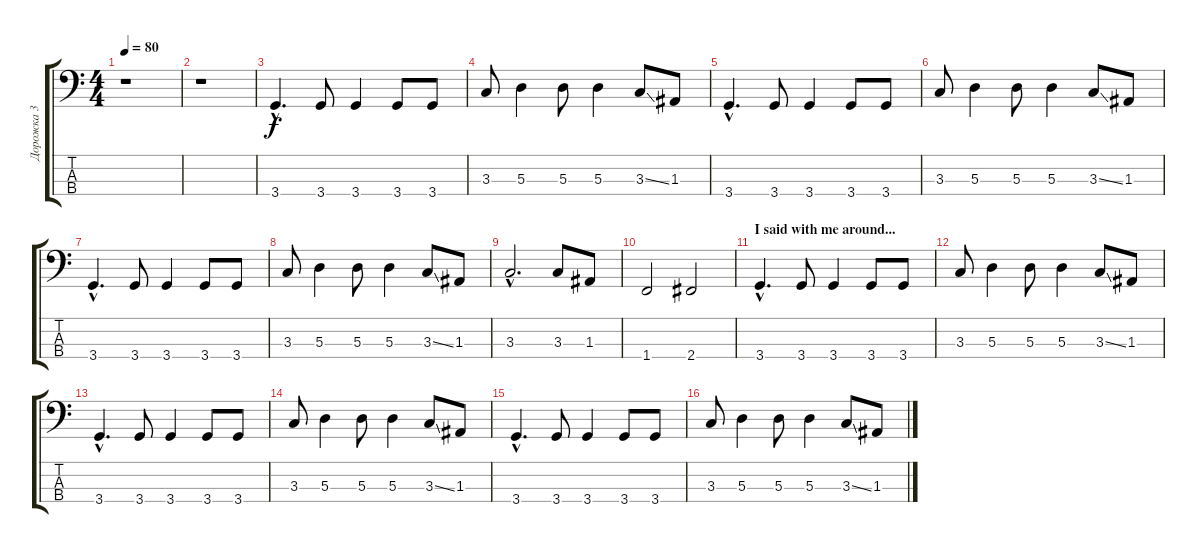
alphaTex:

\track ("Дорожка 3" "Дорожка 3") {instrument electricbassfinger}
\staff {score tabs}
\tuning (G2 D2 A1 E1) {hide}
\ts (4 4)
\tempo 80
\clef f4
\ks c
r.1{dy f instrument electricbassfinger} |
r.1 |
3.4{hac}.4{d} 3.4.8 3.4.4 3.4.8 3.4.8 |
3.3.8 5.3.4 5.3.8 5.3.4 3.3{ss}.8 1.3.8 |
3.4{hac}.4{d} 3.4.8 3.4.4 3.4.8 3.4.8 |
3.3.8 5.3.4 5.3.8 5.3.4 3.3{ss}.8 1.3.8 |
3.4{hac}.4{d} 3.4.8 3.4.4 3.4.8 3.4.8 |
3.3.8 5.3.4 5.3.8 5.3.4 3.3{ss}.8 1.3.8 |
3.3{hac}.2{d} 3.3.8 1.3.8 |
1.4.2 2.4.2 |
\section ("" "I said with me around...")
3.4{hac}.4{d} 3.4.8 3.4.4 3.4.8 3.4.8 |
3.3.8 5.3.4 5.3.8 5.3.4 3.3{ss}.8 1.3.8 |
3.4{hac}.4{d} 3.4.8 3.4.4 3.4.8 3.4.8 |
3.3.8 5.3.4 5.3.8 5.3.4 3.3{ss}.8 1.3.8 |
3.4{hac}.4{d} 3.4.8 3.4.4 3.4.8 3.4.8 |
3.3.8 5.3.4 5.3.8 5.3.4 3.3{ss}.8 1.3.8
